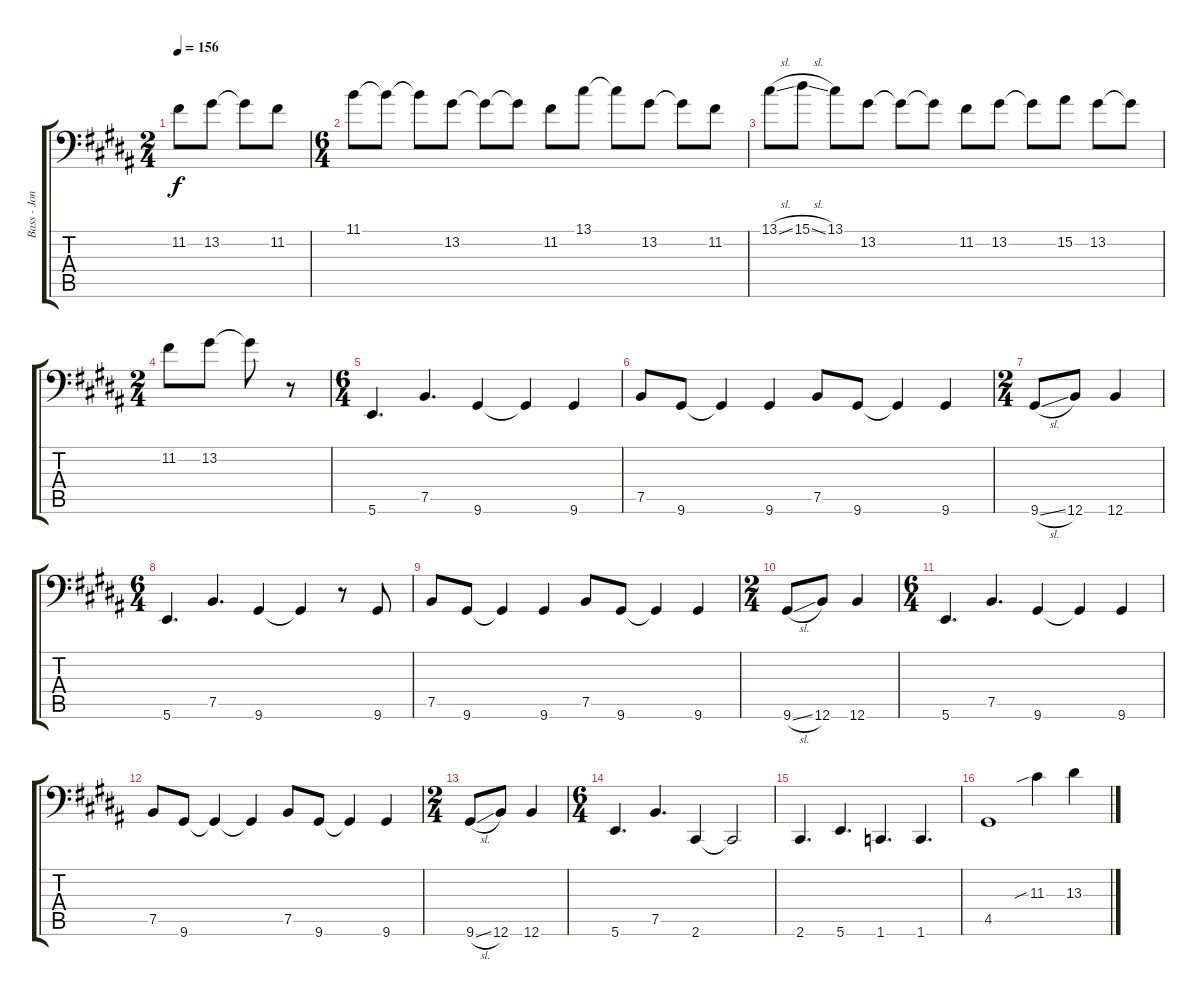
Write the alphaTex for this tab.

\track ("Bass - Jon Stockman " "Bass - Jon") {instrument electricbassfinger}
\staff {score tabs}
\tuning (C3 G2 D2 A1 E1 B0) {hide}
\ts (2 4)
\tempo 156
\clef f4
\ks b
11.2.8{dy f} 13.2.8 13.2{t}.8 11.2.8 |
\ts (6 4)
11.1.8 11.1{t}.8 11.1{t}.8 13.2.8 13.2{t}.8 13.2{t}.8 11.2.8 13.1.8 13.1{t}.8 13.2.8 13.2{t}.8 11.2.8 |
13.1{sl}.8 15.1{sl}.8 13.1.8 13.2.8 13.2{t}.8 13.2{t}.8 11.2.8 13.2.8 13.2{t}.8 15.2.8 13.2.8 13.2{t}.8 |
\ts (2 4)
11.2.8 13.2.8 13.2{t}.8 r.8 |
\ts (6 4)
5.6.4{d} 7.5.4{d} 9.6.4 9.6{t}.4 9.6.4 |
7.5.8 9.6.8 9.6{t}.4 9.6.4 7.5.8 9.6.8 9.6{t}.4 9.6.4 |
\ts (2 4)
9.6{sl}.8 12.6.8 12.6.4 |
\ts (6 4)
5.6.4{d} 7.5.4{d} 9.6.4 9.6{t}.4 r.8 9.6.8 |
7.5.8 9.6.8 9.6{t}.4 9.6.4 7.5.8 9.6.8 9.6{t}.4 9.6.4 |
\ts (2 4)
9.6{sl}.8 12.6.8 12.6.4 |
\ts (6 4)
5.6.4{d} 7.5.4{d} 9.6.4 9.6{t}.4 9.6.4 |
7.5.8 9.6.8 9.6{t}.4 9.6{t}.4 7.5.8 9.6.8 9.6{t}.4 9.6.4 |
\ts (2 4)
9.6{sl}.8 12.6.8 12.6.4 |
\ts (6 4)
5.6.4{d} 7.5.4{d} 2.6.4 2.6{t}.2 |
2.6.4{d} 5.6.4{d} 1.6.4{d} 1.6.4{d} |
4.5.1 11.3{sib}.4 13.3.4
